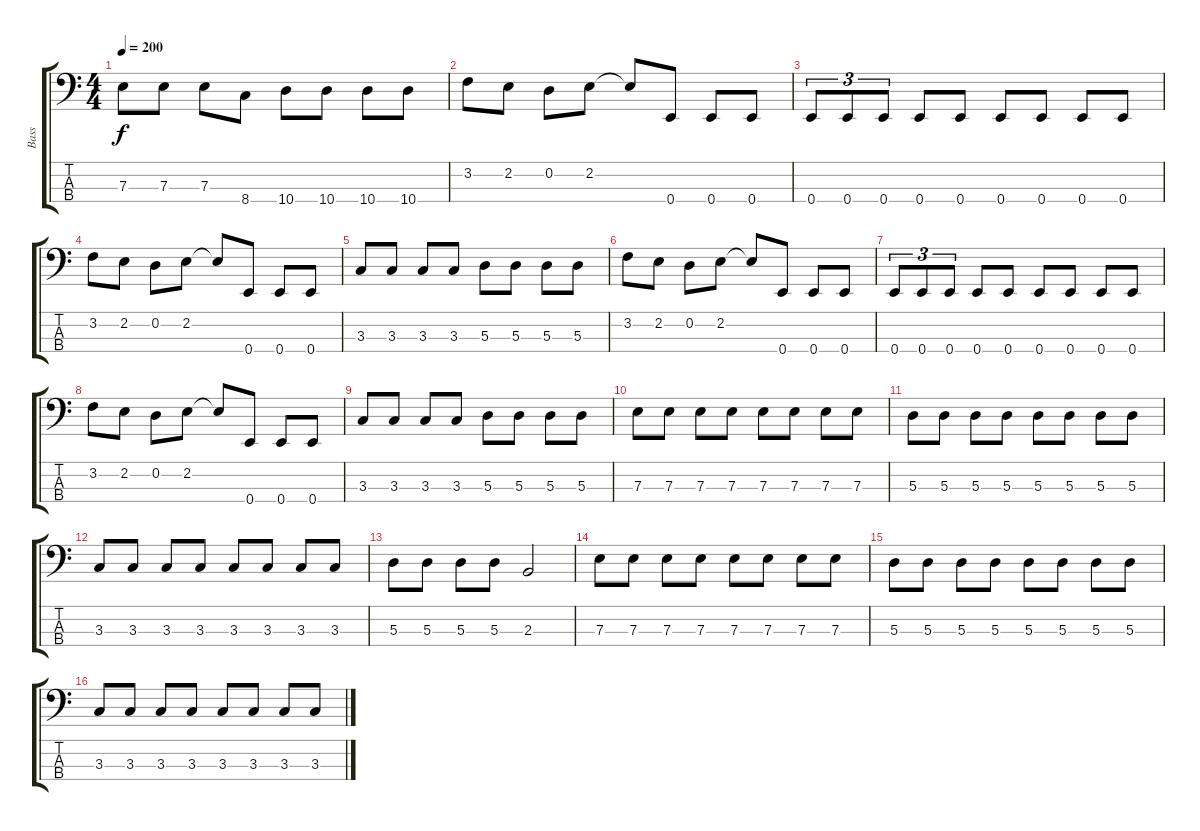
\track ("Bass" "Bass") {instrument electricbasspick}
\staff {score tabs}
\tuning (G2 D2 A1 E1) {hide}
\ts (4 4)
\tempo 200
\clef f4
\ks c
7.3.8{dy f} 7.3.8 7.3.8 8.4.8 10.4.8 10.4.8 10.4.8 10.4.8 |
3.2.8 2.2.8 0.2.8 2.2.8 2.2{t}.8 0.4.8 0.4.8 0.4.8 |
0.4.8{tu (3 2)} 0.4.8{tu (3 2)} 0.4.8{tu (3 2)} 0.4.8 0.4.8 0.4.8 0.4.8 0.4.8 0.4.8 |
3.2.8 2.2.8 0.2.8 2.2.8 2.2{t}.8 0.4.8 0.4.8 0.4.8 |
3.3.8 3.3.8 3.3.8 3.3.8 5.3.8 5.3.8 5.3.8 5.3.8 |
3.2.8 2.2.8 0.2.8 2.2.8 2.2{t}.8 0.4.8 0.4.8 0.4.8 |
0.4.8{tu (3 2)} 0.4.8{tu (3 2)} 0.4.8{tu (3 2)} 0.4.8 0.4.8 0.4.8 0.4.8 0.4.8 0.4.8 |
3.2.8 2.2.8 0.2.8 2.2.8 2.2{t}.8 0.4.8 0.4.8 0.4.8 |
3.3.8 3.3.8 3.3.8 3.3.8 5.3.8 5.3.8 5.3.8 5.3.8 |
7.3.8 7.3.8 7.3.8 7.3.8 7.3.8 7.3.8 7.3.8 7.3.8 |
5.3.8 5.3.8 5.3.8 5.3.8 5.3.8 5.3.8 5.3.8 5.3.8 |
3.3.8 3.3.8 3.3.8 3.3.8 3.3.8 3.3.8 3.3.8 3.3.8 |
5.3.8 5.3.8 5.3.8 5.3.8 2.3.2 |
7.3.8 7.3.8 7.3.8 7.3.8 7.3.8 7.3.8 7.3.8 7.3.8 |
5.3.8 5.3.8 5.3.8 5.3.8 5.3.8 5.3.8 5.3.8 5.3.8 |
3.3.8 3.3.8 3.3.8 3.3.8 3.3.8 3.3.8 3.3.8 3.3.8
